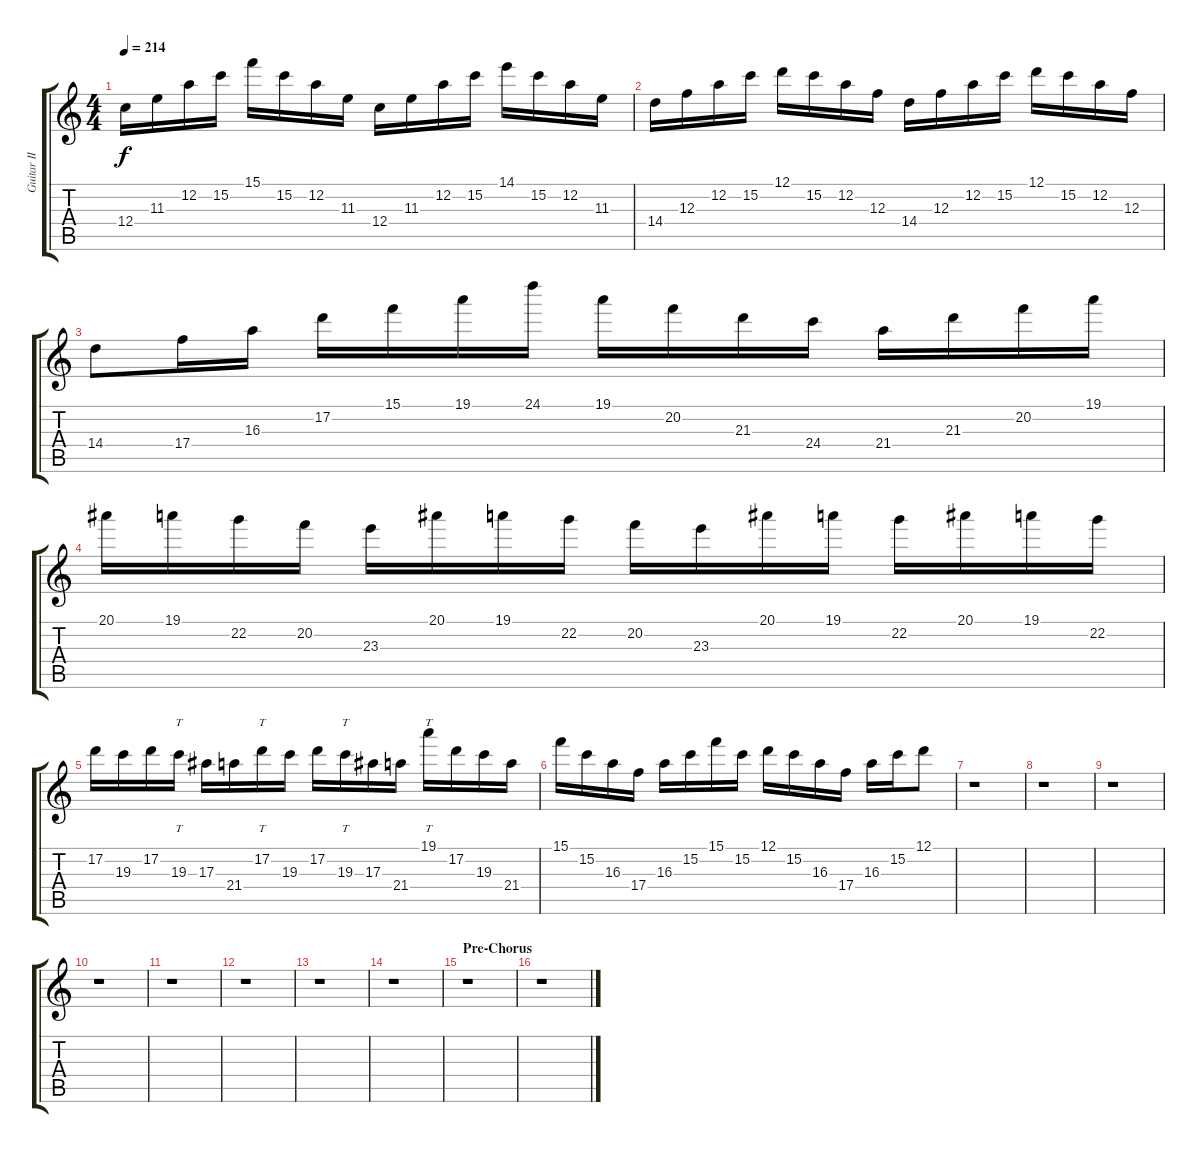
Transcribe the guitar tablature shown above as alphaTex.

\track ("Guitar II" "Guitar II") {instrument overdrivenguitar}
\staff {score tabs}
\tuning (D4 A3 F3 C3 G2 D2) {hide}
\ts (4 4)
\tempo 214
\clef g2
\ks c
12.4.16{dy f} 11.3.16 12.2.16 15.2.16 15.1.16 15.2.16 12.2.16 11.3.16 12.4.16 11.3.16 12.2.16 15.2.16 14.1.16 15.2.16 12.2.16 11.3.16 |
14.4.16 12.3.16 12.2.16 15.2.16 12.1.16 15.2.16 12.2.16 12.3.16 14.4.16 12.3.16 12.2.16 15.2.16 12.1.16 15.2.16 12.2.16 12.3.16 |
14.4.8 17.4.16 16.3.16 17.2.16 15.1.16 19.1.16 24.1.16 19.1.16 20.2.16 21.3.16 24.4.16 21.4.16 21.3.16 20.2.16 19.1.16 |
20.1.16 19.1.16 22.2.16 20.2.16 23.3.16 20.1.16 19.1.16 22.2.16 20.2.16 23.3.16 20.1.16 19.1.16 22.2.16 20.1.16 19.1.16 22.2.16 |
17.2.16 19.3.16 17.2.16 19.3.16{tt} 17.3.16 21.4.16 17.2.16{tt} 19.3.16 17.2.16 19.3.16{tt} 17.3.16 21.4.16 19.1.16{tt} 17.2.16 19.3.16 21.4.16 |
15.1.16 15.2.16 16.3.16 17.4.16 16.3.16 15.2.16 15.1.16 15.2.16 12.1.16 15.2.16 16.3.16 17.4.16 16.3.16 15.2.16 12.1.8 |
r.1 |
r.1 |
r.1 |
r.1 |
r.1 |
r.1 |
r.1 |
r.1 |
\section ("" "Pre-Chorus")
r.1 |
r.1
